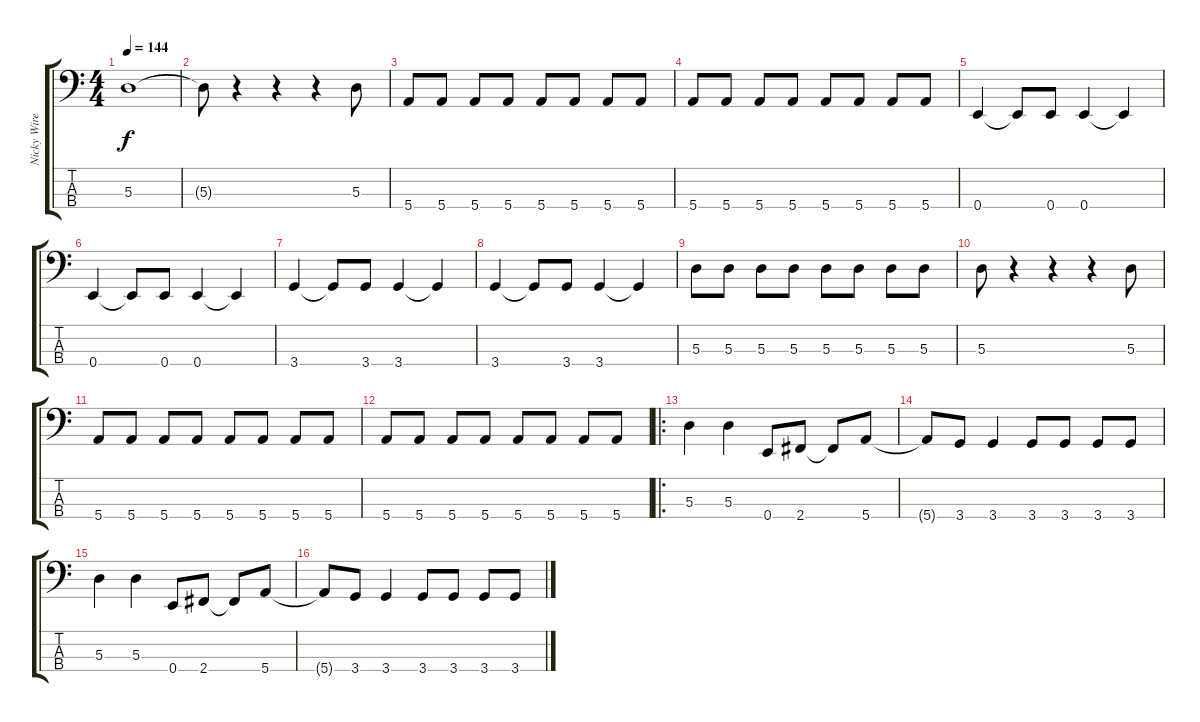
\track ("Nicky Wire" "Nicky Wire") {instrument electricbasspick}
\staff {score tabs}
\tuning (G2 D2 A1 E1) {hide}
\ts (4 4)
\tempo 144
\clef f4
\ks c
5.3.1{dy f} |
5.3{t}.8 r.4 r.4 r.4 5.3.8 |
5.4.8 5.4.8 5.4.8 5.4.8 5.4.8 5.4.8 5.4.8 5.4.8 |
5.4.8 5.4.8 5.4.8 5.4.8 5.4.8 5.4.8 5.4.8 5.4.8 |
0.4.4 0.4{t}.8 0.4.8 0.4.4 0.4{t}.4 |
0.4.4 0.4{t}.8 0.4.8 0.4.4 0.4{t}.4 |
3.4.4 3.4{t}.8 3.4.8 3.4.4 3.4{t}.4 |
3.4.4 3.4{t}.8 3.4.8 3.4.4 3.4{t}.4 |
5.3.8 5.3.8 5.3.8 5.3.8 5.3.8 5.3.8 5.3.8 5.3.8 |
5.3.8 r.4 r.4 r.4 5.3.8 |
5.4.8 5.4.8 5.4.8 5.4.8 5.4.8 5.4.8 5.4.8 5.4.8 |
5.4.8 5.4.8 5.4.8 5.4.8 5.4.8 5.4.8 5.4.8 5.4.8 |
\ro
5.3.4 5.3.4 0.4.8 2.4.8 2.4{t}.8 5.4.8 |
5.4{t}.8 3.4.8 3.4.4 3.4.8 3.4.8 3.4.8 3.4.8 |
5.3.4 5.3.4 0.4.8 2.4.8 2.4{t}.8 5.4.8 |
5.4{t}.8 3.4.8 3.4.4 3.4.8 3.4.8 3.4.8 3.4.8
